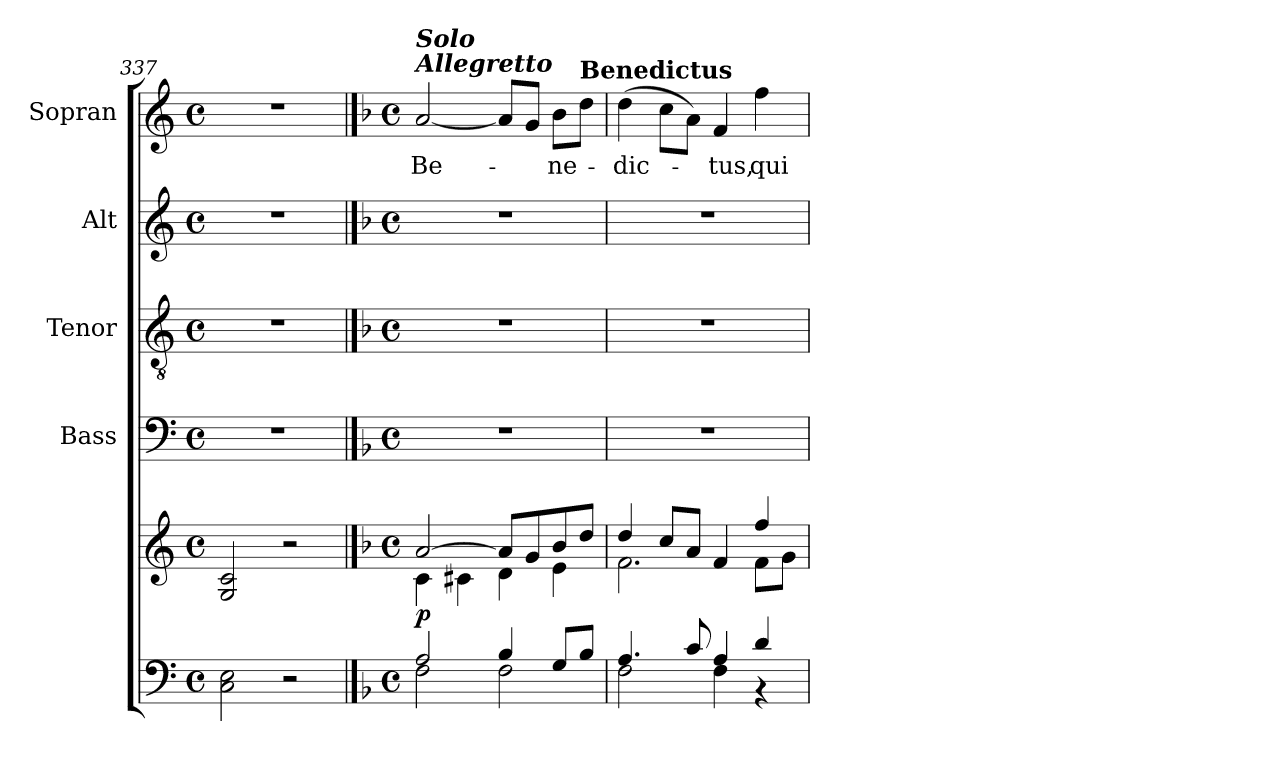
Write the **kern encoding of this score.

**kern	**kern	**dynam	**kern	**kern	**kern	**kern	**text
*part5	*part5	*part5	*part4	*part3	*part2	*part1	*part1
*staff6	*staff5	*staff5/6	*staff4	*staff3	*staff2	*staff1	*staff1
*	*	*	*I"Bass	*I"Tenor	*I"Alt	*I"Sopran	*
*	*	*	*I'B.	*I'T.	*I'A.	*I'S.	*
*clefF4	*clefG2	*	*clefF4	*clefGv2	*clefG2	*clefG2	*
*k[]	*k[]	*	*k[]	*k[]	*k[]	*k[]	*
*C:	*C:	*	*C:	*C:	*C:	*C:	*
*M4/4	*M4/4	*	*M4/4	*M4/4	*M4/4	*M4/4	*
*met(c)	*met(c)	*	*met(c)	*met(c)	*met(c)	*met(c)	*
=337	=337	=337	=337	=337	=337	=337	=337
2C\ 2E\	2G/ 2c/	.	1r	1r	1r	1r	.
2r	2r	.	.	.	.	.	.
!!LO:LB:g=z
==338	==338	==338	==338	==338	==338	==338	==338
*k[b-]	*k[b-]	*	*k[b-]	*k[b-]	*k[b-]	*k[b-]	*
*F:	*F:	*	*F:	*F:	*F:	*F:	*
*M4/4	*M4/4	*	*M4/4	*M4/4	*M4/4	*M4/4	*
*met(c)	*met(c)	*	*met(c)	*met(c)	*met(c)	*met(c)	*
*^	*^	*	*	*	*	*	*
!	!	!	!	!	!	!	!	!LO:TX:a:Bi:t=Allegretto	!
!	!	!	!	!	!	!	!	!LO:TX:a:Bi:t=Solo	!
!	!	!	!	!LO:DY:b	!	!	!	!	!LO:LY:b
2A/	2F\	[>2a/	4c\	p	1r	1r	1r	[2a/	Be-
.	.	.	4c#X\	.	.	.	.	.	.
4B-/	2F\	8a/L]	4d\	.	.	.	.	8a/L]	.
.	.	8g/	.	.	.	.	.	8g/J	.
!	!	!	!	!	!	!	!	!	!LO:LY:b
8G/L	.	8b-/	4e\	.	.	.	.	8b-\L	-ne-
!	!	!	!	!	!	!	!	!LO:TX:a:B:t=Benedictus	!
8B-/J	.	8dd/J	.	.	.	.	.	8dd\J	.
=339	=339	=339	=339	=339	=339	=339	=339	=339	=339
!	!	!	!	!	!	!	!	!	!LO:LY:b
4.A/	2F\	4dd/	2.f\	.	1r	1r	1r	(>4dd\	-dic-
.	.	8cc/L	.	.	.	.	.	8cc\L	.
8c/	.	8a/J	.	.	.	.	.	8a\J)	.
!	!	!	!	!	!	!	!	!	!LO:LY:b
4A/	4F\	4f/	.	.	.	.	.	4f/	-tus,
!	!	!	!	!	!	!	!	!	!LO:LY:b
4d/	4r	4ff/	8f\L	.	.	.	.	4ff\	qui
.	.	.	8g\J	.	.	.	.	.	.
*v	*v	*	*	*	*	*	*	*	*
*	*v	*v	*	*	*	*	*	*
=	=	=	=	=	=	=	=
*-	*-	*-	*-	*-	*-	*-	*-
